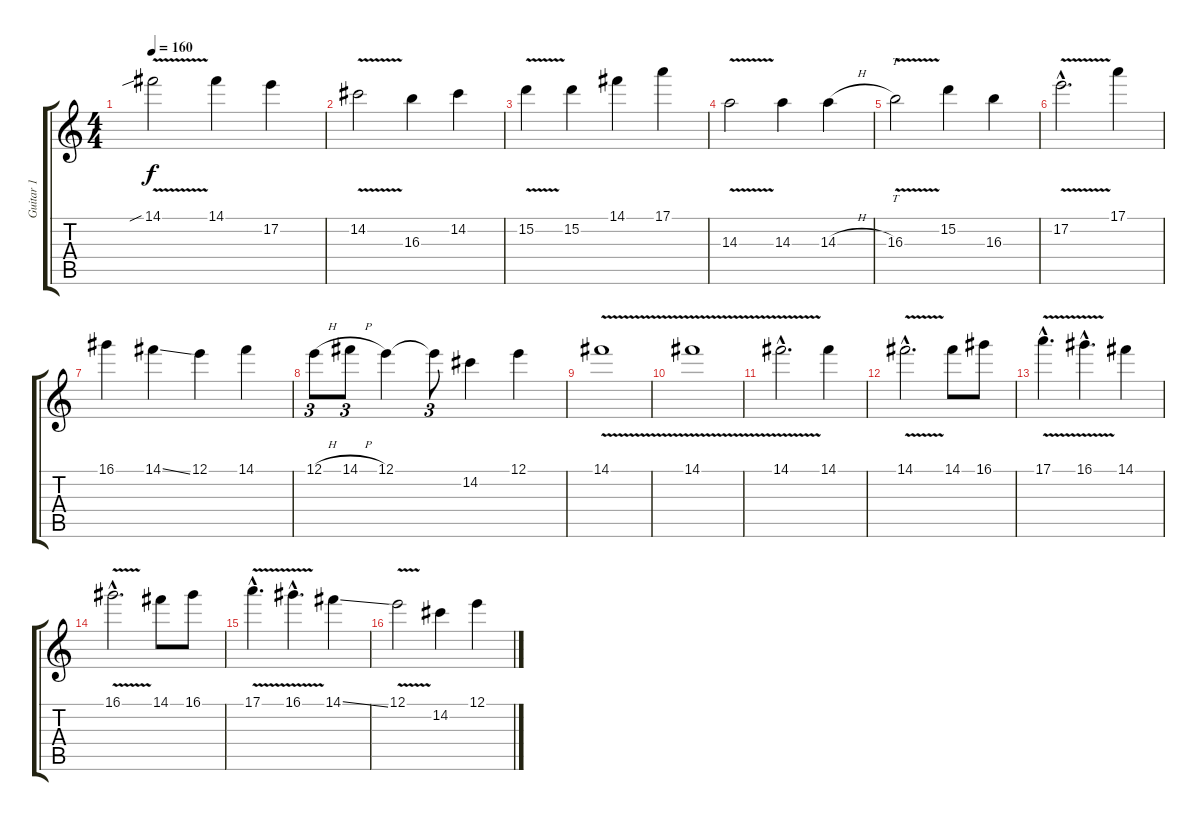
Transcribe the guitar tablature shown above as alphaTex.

\track ("Guitar 1" "Guitar 1") {instrument distortionguitar}
\staff {score tabs}
\tuning (E4 B3 G3 D3 A2 E2) {hide}
\ts (4 4)
\tempo 160
\clef g2
\ks c
14.1{v sib}.2{dy f} 14.1.4 17.2.4 |
14.2{v}.2 16.3.4 14.2.4 |
15.2{v}.4 15.2.4 14.1.4 17.1.4 |
14.3{v}.2 14.3.4 14.3{h}.4 |
16.3{v}.2{tt} 15.2.4 16.3.4 |
17.2{v hac}.2{d} 17.1.4 |
16.1.4 14.1{ss}.4 12.1.4 14.1.4 |
12.1{h}.8{tu (3 2)} 14.1{h}.8{tu (3 2)} 12.1.4 12.1{t}.8{tu (3 2)} 14.2.4 12.1.4 |
14.1{v}.1 |
14.1{v}.1 |
14.1{v hac}.2{d} 14.1.4 |
14.1{v hac}.2{d} 14.1.8 16.1.8 |
17.1{v hac}.4{d} 16.1{v hac}.4{d} 14.1.4 |
16.1{v hac}.2{d} 14.1.8 16.1.8 |
17.1{v hac}.4{d} 16.1{v hac}.4{d} 14.1{ss}.4 |
12.1{v}.2 14.2.4 12.1.4
